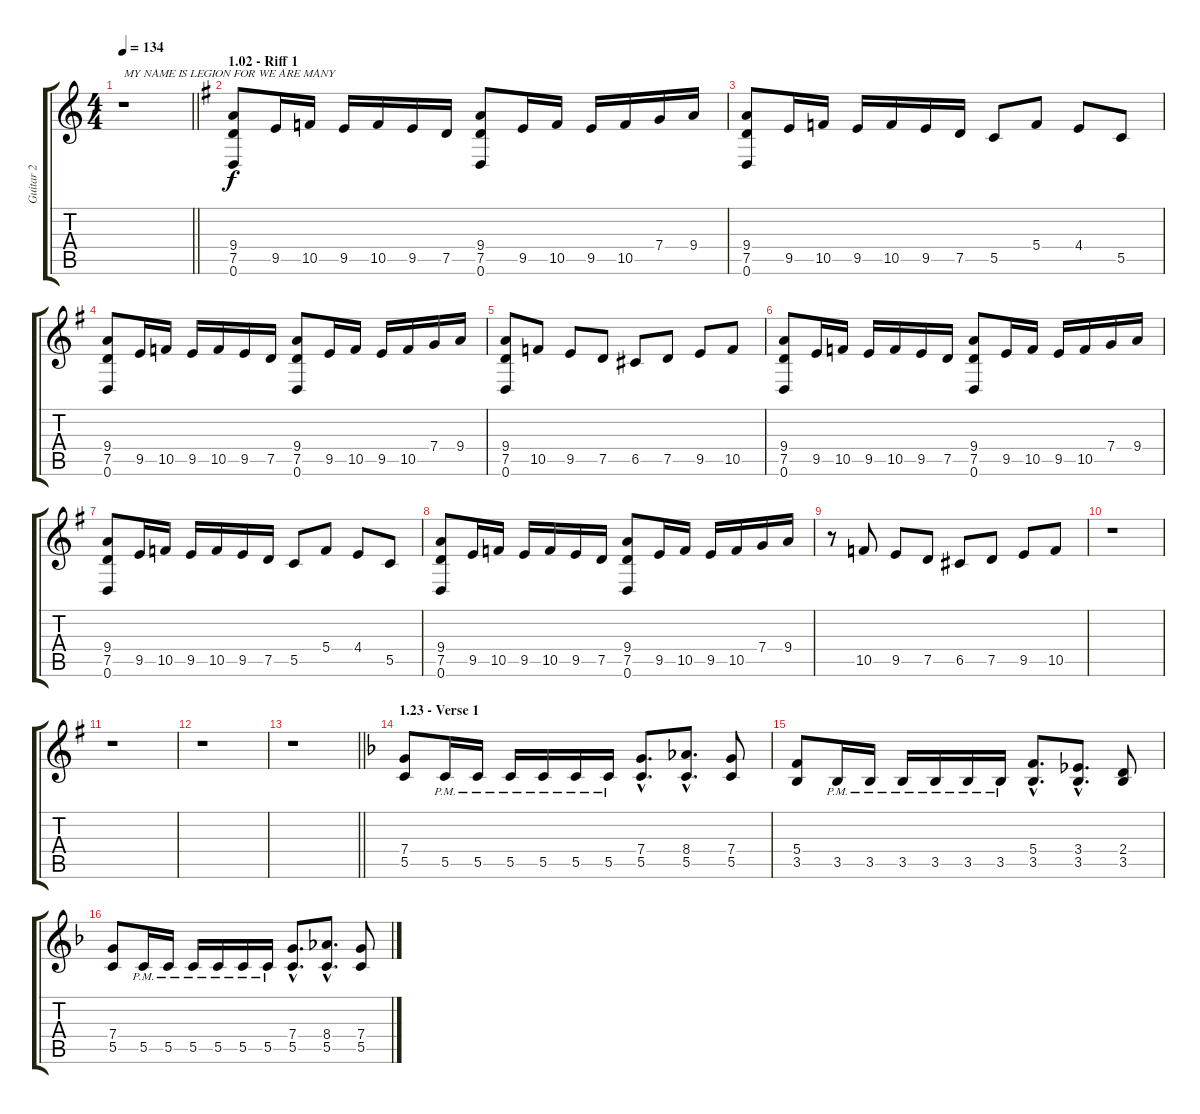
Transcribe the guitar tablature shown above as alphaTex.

\track ("Guitar 2" "Guitar 2") {instrument distortionguitar}
\staff {score tabs}
\tuning (D4 A3 F3 C3 G2 D2) {hide}
\ts (4 4)
\tempo 134
\clef g2
\barLineRight lightlight
\ks c
r.1{txt "MY NAME IS LEGION FOR WE ARE MANY" dy f instrument distortionguitar} |
\section ("" "1.02 - Riff 1")
\ks eminor
(9.4 7.5 0.6).8 9.5.16 10.5.16 9.5.16 10.5.16 9.5.16 7.5.16 (9.4 7.5 0.6).8 9.5.16 10.5.16 9.5.16 10.5.16 7.4.16 9.4.16 |
(9.4 7.5 0.6).8 9.5.16 10.5.16 9.5.16 10.5.16 9.5.16 7.5.16 5.5.8 5.4.8 4.4.8 5.5.8 |
(9.4 7.5 0.6).8 9.5.16 10.5.16 9.5.16 10.5.16 9.5.16 7.5.16 (9.4 7.5 0.6).8 9.5.16 10.5.16 9.5.16 10.5.16 7.4.16 9.4.16 |
(9.4 7.5 0.6).8 10.5.8 9.5.8 7.5.8 6.5.8 7.5.8 9.5.8 10.5.8 |
(9.4 7.5 0.6).8 9.5.16 10.5.16 9.5.16 10.5.16 9.5.16 7.5.16 (9.4 7.5 0.6).8 9.5.16 10.5.16 9.5.16 10.5.16 7.4.16 9.4.16 |
(9.4 7.5 0.6).8 9.5.16 10.5.16 9.5.16 10.5.16 9.5.16 7.5.16 5.5.8 5.4.8 4.4.8 5.5.8 |
(9.4 7.5 0.6).8 9.5.16 10.5.16 9.5.16 10.5.16 9.5.16 7.5.16 (9.4 7.5 0.6).8 9.5.16 10.5.16 9.5.16 10.5.16 7.4.16 9.4.16 |
r.8 10.5.8 9.5.8 7.5.8 6.5.8 7.5.8 9.5.8 10.5.8 |
r.1 |
r.1 |
r.1 |
\barLineRight lightlight
r.1 |
\section ("" "1.23 - Verse 1")
\ks dminor
(7.4 5.5).8 5.5{pm}.16 5.5{pm}.16 5.5{pm}.16 5.5{pm}.16 5.5{pm}.16 5.5{pm}.16 (7.4{hac} 5.5{hac}).8{d} (8.4{hac} 5.5{hac}).8{d} (7.4 5.5).8 |
(5.4 3.5).8 3.5{pm}.16 3.5{pm}.16 3.5{pm}.16 3.5{pm}.16 3.5{pm}.16 3.5{pm}.16 (5.4{hac} 3.5{hac}).8{d} (3.4{hac} 3.5{hac}).8{d} (2.4 3.5).8 |
(7.4 5.5).8 5.5{pm}.16 5.5{pm}.16 5.5{pm}.16 5.5{pm}.16 5.5{pm}.16 5.5{pm}.16 (7.4{hac} 5.5{hac}).8{d} (8.4{hac} 5.5{hac}).8{d} (7.4 5.5).8
